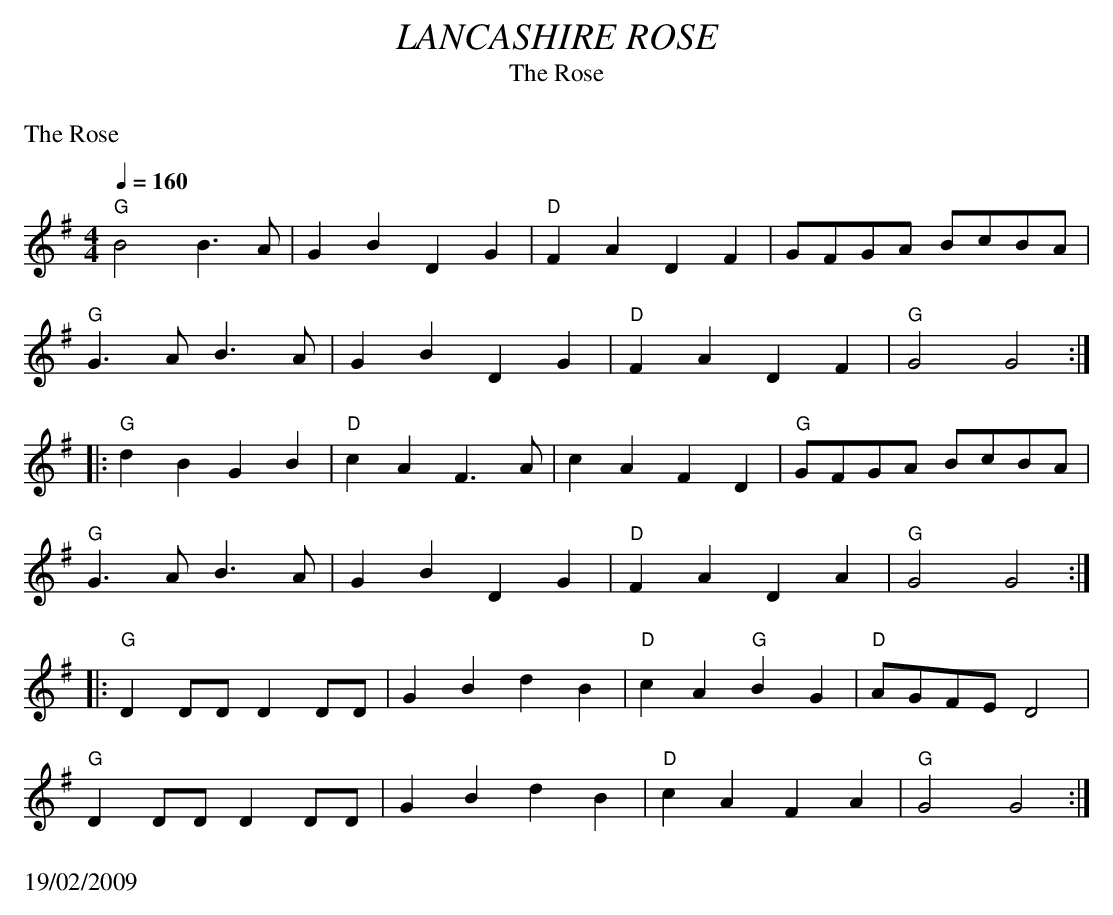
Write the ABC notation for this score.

X:1
T:LANCASHIRE ROSE
T:
T:The Rose
M:4/4
L:1/8
Q:1/4=160
K:G
%%text
%%text The Rose
%%text
"G"B4B3A| G2B2 D2G2|"D"F2A2 D2F2| GFGA BcBA|
"G"G3A B3A| G2B2 D2G2|"D"F2A2 D2F2| "G"G4G4:|
|:"G"d2B2 G2B2| "D"c2A2 F3A|c2A2 F2D2| "G"GFGA BcBA|
"G"G3A B3A| G2B2 D2G2|"D"F2A2 D2A2| "G"G4G4:|
|:"G"D2DD D2DD| G2B2 d2B2|"D"c2A2 "G"B2G2| "D"AGFE D4|
"G"D2DD D2DD| G2B2 d2B2|"D"c2A2 F2A2| "G"G4G4:|
